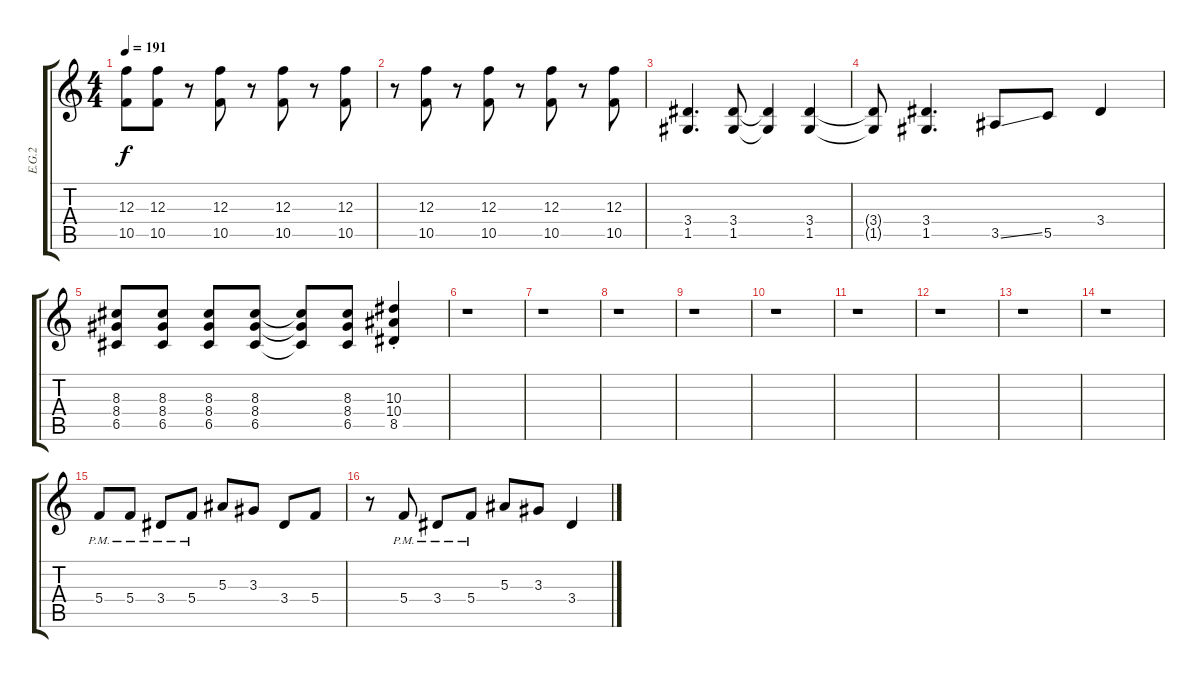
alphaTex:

\track ("E.G.2" "E.G.2") {instrument distortionguitar}
\staff {score tabs}
\tuning (D4 A3 F3 C3 G2 C2) {hide}
\ts (4 4)
\tempo 191
\clef g2
\ks c
(12.3 10.5).8{dy f} (12.3 10.5).8 r.8 (12.3 10.5).8 r.8 (12.3 10.5).8 r.8 (12.3 10.5).8 |
r.8 (12.3 10.5).8 r.8 (12.3 10.5).8 r.8 (12.3 10.5).8 r.8 (12.3 10.5).8 |
(3.4 1.5).4{d} (3.4 1.5).8 (3.4{t} 1.5{t}).4 (3.4 1.5).4 |
(3.4{t} 1.5{t}).8 (3.4 1.5).4{d} 3.5{ss}.8 5.5.8 3.4.4 |
(8.3 8.4 6.5).8 (8.3 8.4 6.5).8 (8.3 8.4 6.5).8 (8.3 8.4 6.5).8 (8.3{t} 8.4{t} 6.5{t}).8 (8.3 8.4 6.5).8 (10.3{st} 10.4{st} 8.5{st}).4 |
r.1 |
r.1 |
r.1 |
r.1 |
r.1 |
r.1 |
r.1 |
r.1 |
r.1 |
5.4{pm}.8 5.4{pm}.8 3.4{pm}.8 5.4{pm}.8 5.3.8 3.3.8 3.4.8 5.4.8 |
r.8 5.4{pm}.8 3.4{pm}.8 5.4{pm}.8 5.3.8 3.3.8 3.4.4
